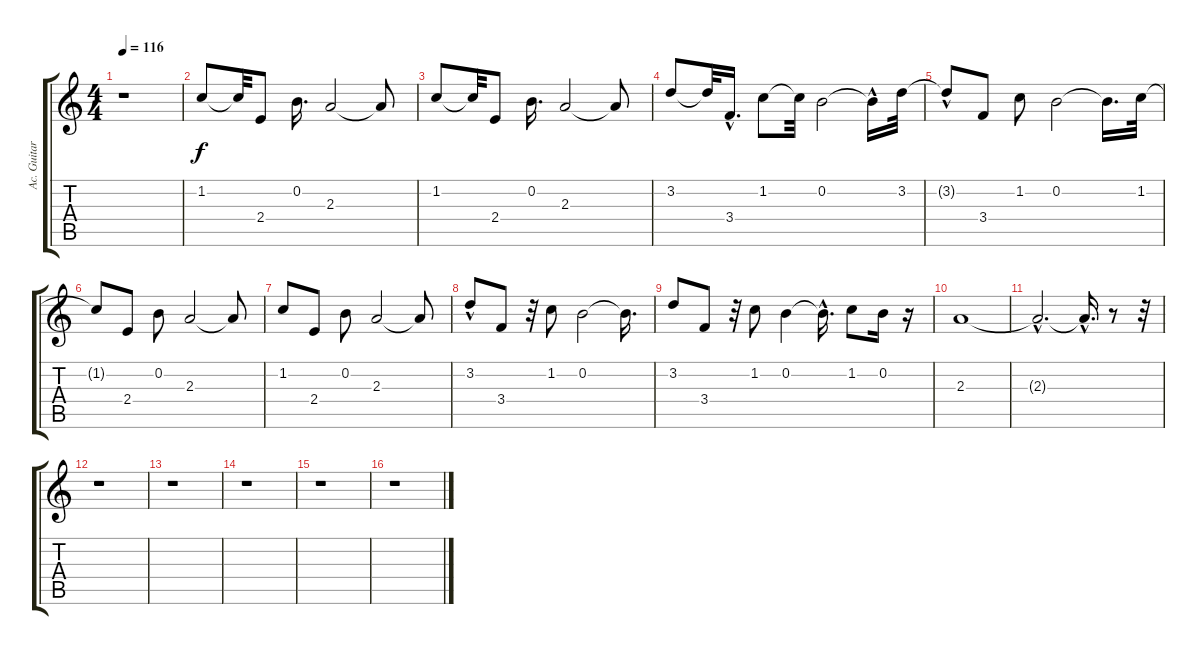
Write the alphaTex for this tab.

\track ("Ac. Guitar" "Ac. Guitar") {instrument acousticguitarsteel}
\staff {score tabs}
\tuning (E4 B3 G3 D3 A2 E2) {hide}
\ts (4 4)
\tempo 116
\clef g2
\ks c
r.1{dy f instrument acousticguitarsteel} |
1.2.8 1.2{t}.32 2.4.8 0.2.16{d} 2.3.2 2.3{t}.8 |
1.2.8 1.2{t}.32 2.4.8 0.2.16{d} 2.3.2 2.3{t}.8 |
3.2.8 3.2{t}.32 3.4{hac}.16{d} 1.2.8 1.2{t}.32 0.2.2 0.2{hac t}.16 3.2.32 |
3.2{hac t}.8 3.4.8 1.2.8 0.2.2 0.2{t}.16{d} 1.2.32 |
1.2{t}.8 2.4.8 0.2.8 2.3.2 2.3{t}.8 |
1.2.8 2.4.8 0.2.8 2.3.2 2.3{t}.8 |
3.2{hac}.8 3.4.8 r.32 1.2.8 0.2.2 0.2{t}.16{d} |
3.2.8 3.4.8 r.32 1.2.8 0.2.4 0.2{hac t}.16{d} 1.2.8 0.2.16 r.16 |
2.3.1 |
2.3{hac t}.2{d} 2.3{hac t}.16{d} r.8 r.32 |
r.1 |
r.1 |
r.1 |
r.1 |
r.1
